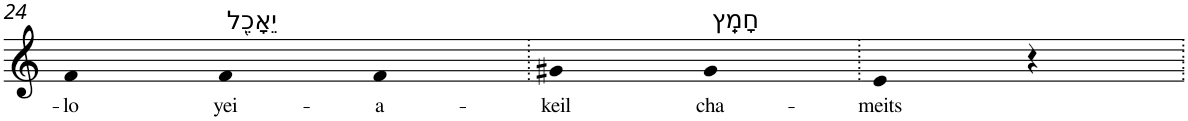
**kern	**text
*part1	*part1
*staff1	*staff1
*I"Piano	*
*I'Pno	*
!!LO:PB:g=z
*clefG2	*
*k[]	*
=24	=24
!	!LO:LY:b
4f	-lo
!LO:TX:a:t=יֵאָכֵ֖ל	!
!	!LO:LY:b
4f	yei-
!	!LO:LY:b
4f	-a-
=25.	=25.
!	!LO:LY:b
4g#X	-keil
!LO:TX:a:t=חָמֵֽץ	!
!	!LO:LY:b
4g#	cha-
=26.	=26.
!	!LO:LY:b
4e	-meits
4r	.
=.	=.
*-	*-
